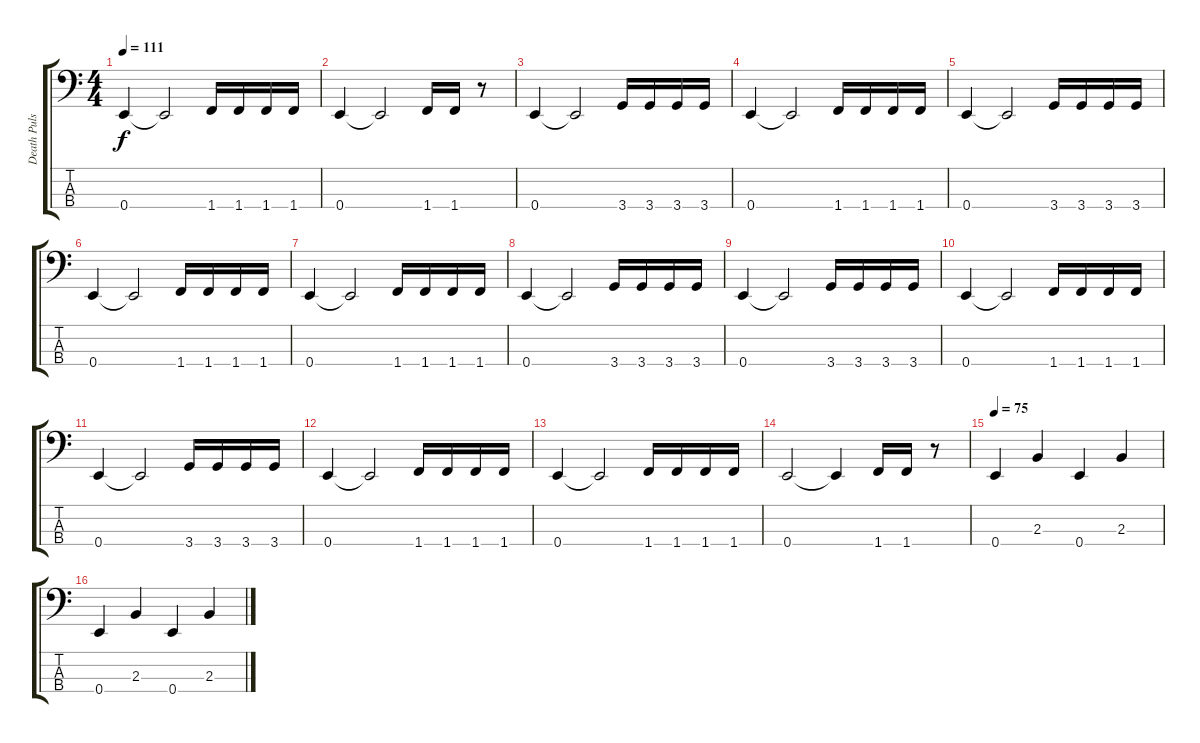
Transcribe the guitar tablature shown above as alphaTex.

\track ("Death Pulse" "Death Puls") {instrument electricbassfinger}
\staff {score tabs}
\tuning (G2 D2 A1 E1) {hide}
\ts (4 4)
\tempo 111
\clef f4
\ks c
0.4.4{dy f} 0.4{t}.2 1.4.16 1.4.16 1.4.16 1.4.16 |
0.4.4 0.4{t}.2 1.4.16 1.4.16 r.8 |
0.4.4 0.4{t}.2 3.4.16 3.4.16 3.4.16 3.4.16 |
0.4.4 0.4{t}.2 1.4.16 1.4.16 1.4.16 1.4.16 |
0.4.4 0.4{t}.2 3.4.16 3.4.16 3.4.16 3.4.16 |
0.4.4 0.4{t}.2 1.4.16 1.4.16 1.4.16 1.4.16 |
0.4.4 0.4{t}.2 1.4.16 1.4.16 1.4.16 1.4.16 |
0.4.4 0.4{t}.2 3.4.16 3.4.16 3.4.16 3.4.16 |
0.4.4 0.4{t}.2 3.4.16 3.4.16 3.4.16 3.4.16 |
0.4.4 0.4{t}.2 1.4.16 1.4.16 1.4.16 1.4.16 |
0.4.4 0.4{t}.2 3.4.16 3.4.16 3.4.16 3.4.16 |
0.4.4 0.4{t}.2 1.4.16 1.4.16 1.4.16 1.4.16 |
0.4.4 0.4{t}.2 1.4.16 1.4.16 1.4.16 1.4.16 |
0.4.2 0.4{t}.4 1.4.16 1.4.16 r.8 |
\tempo 75
0.4.4 2.3.4 0.4.4 2.3.4 |
0.4.4 2.3.4 0.4.4 2.3.4
